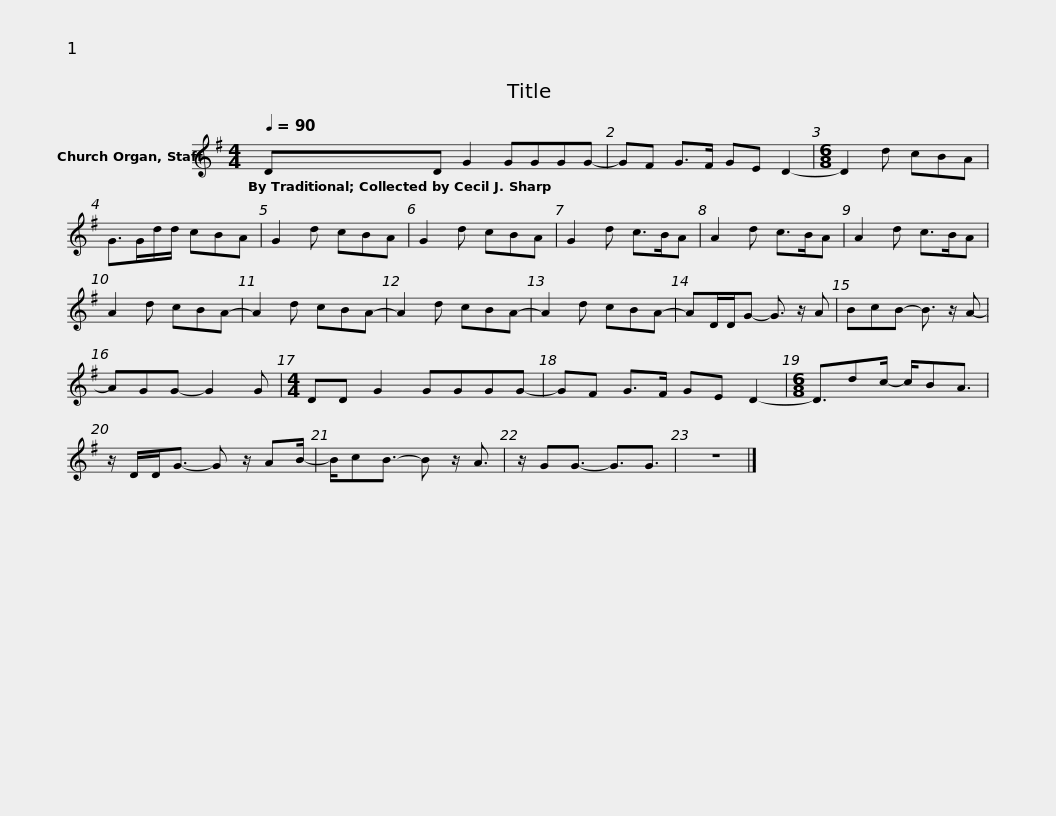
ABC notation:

X:1
L:1/8
Q:1/4=90
M:4/4
I:linebreak $
K:G
V:1 treble
V:1
 DD G2 GGGG- | GF G>F GE D2- |[M:6/8] D2 d cBA | G>Gd/d/ cBA | G2 d cBA |$ %5
 G2 d cBA | G2 d c>BA | A2 d c>BA | A2 d c>BA | A2 d cBA- | %10
 A2 d cBA- | A2 d cBA- | A2 d cBA- |$ AD/D/G- G3/2 z/ A | BcB- B3/2 z/ A- | %15
 AGG- G2 G |[M:4/4] DD G2 GGGG- | GF G>F GE D2- |[M:6/8] D3/2dc/- c/BA3/2 |$ z/ D/D<G- G z/ AB/- | %20
 B/cB3/2- B z/ A3/2 | z/ GG3/2- G3/2G3/2 | z6 |] %23
